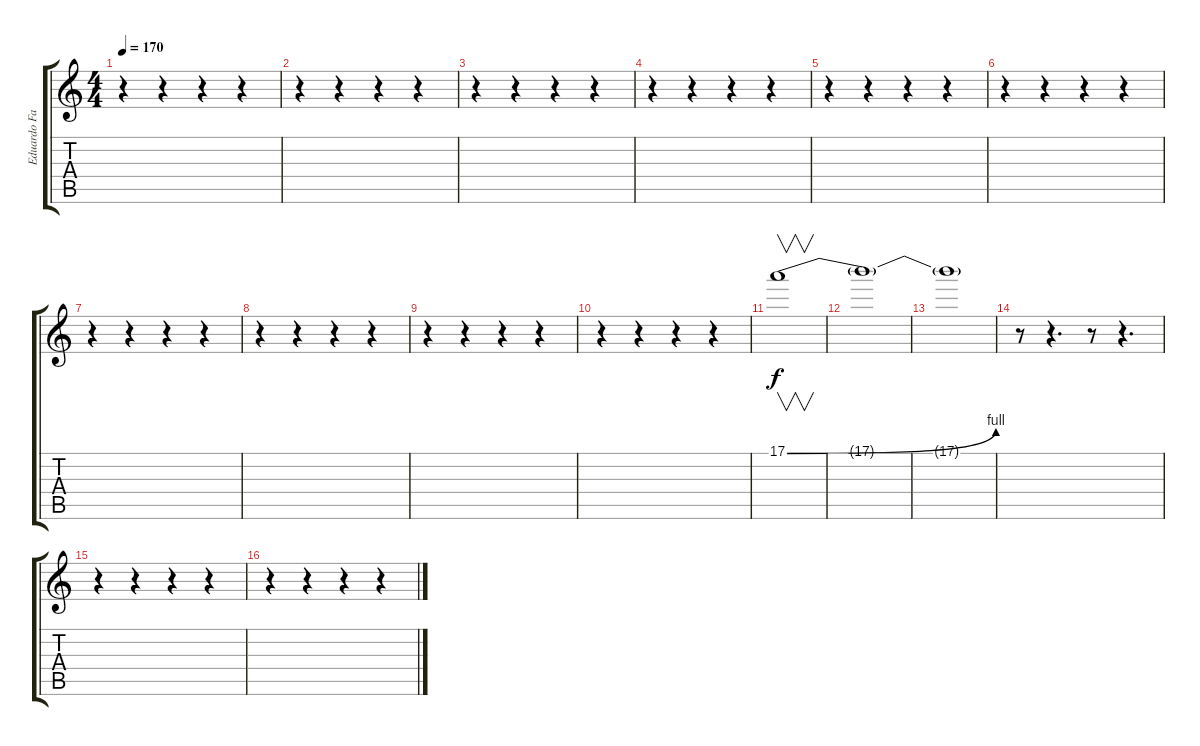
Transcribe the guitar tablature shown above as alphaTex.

\track ("Eduardo Falaschi" "Eduardo Fa") {instrument overdrivenguitar}
\staff {score tabs}
\tuning (E4 B3 G3 D3 A2 E2) {hide}
\ts (4 4)
\tempo 170
\clef g2
\ks c
r.4{dy f} r.4 r.4 r.4 |
r.4 r.4 r.4 r.4 |
r.4 r.4 r.4 r.4 |
r.4 r.4 r.4 r.4 |
r.4 r.4 r.4 r.4 |
r.4 r.4 r.4 r.4 |
r.4 r.4 r.4 r.4 |
r.4 r.4 r.4 r.4 |
r.4 r.4 r.4 r.4 |
r.4 r.4 r.4 r.4 |
17.1{be (bend 0 0 60 4)}.1{v} |
17.1{t}.1 |
17.1{t}.1 |
r.8 r.4{d} r.8 r.4{d} |
r.4 r.4 r.4 r.4 |
r.4 r.4 r.4 r.4
